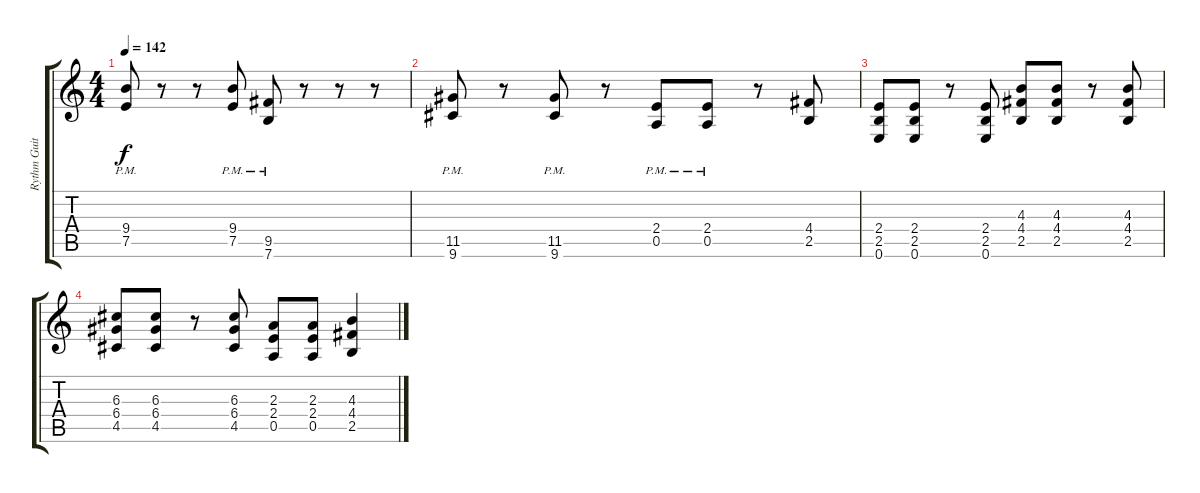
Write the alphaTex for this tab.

\track ("Rythm Guitar" "Rythm Guit") {instrument distortionguitar}
\staff {score tabs}
\tuning (E4 B3 G3 D3 A2 E2) {hide}
\ts (4 4)
\tempo 142
\clef g2
\ks c
(9.4{pm} 7.5{pm}).8{dy f} r.8 r.8 (9.4{pm} 7.5{pm}).8 (9.5{pm} 7.6{pm}).8 r.8 r.8 r.8 |
(11.5{pm} 9.6{pm}).8 r.8 (11.5{pm} 9.6{pm}).8 r.8 (2.4{pm} 0.5{pm}).8 (2.4{pm} 0.5{pm}).8 r.8 (4.4 2.5).8 |
(2.4 2.5 0.6).8 (2.4 2.5 0.6).8 r.8 (2.4 2.5 0.6).8 (4.3 4.4 2.5).8 (4.3 4.4 2.5).8 r.8 (4.3 4.4 2.5).8 |
(6.3 6.4 4.5).8 (6.3 6.4 4.5).8 r.8 (6.3 6.4 4.5).8 (2.3 2.4 0.5).8 (2.3 2.4 0.5).8 (4.3 4.4 2.5).4
